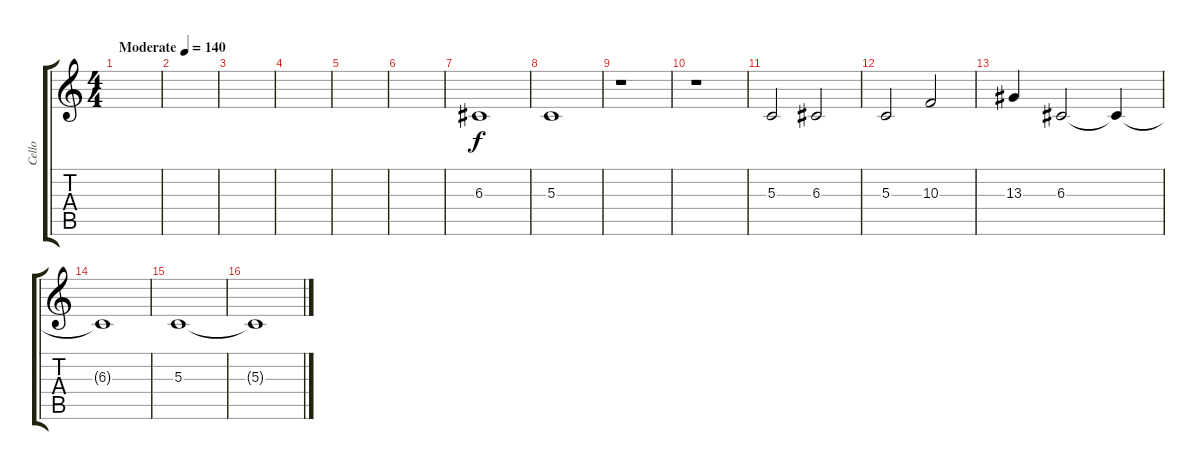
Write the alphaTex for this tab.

\track ("Cello" "Cello") {instrument cello}
\staff {score tabs}
\tuning (E4 B3 G3 D3 A2 E2) {hide}
\ts (4 4)
\tempo (140 "Moderate")
\clef g2
\ks c
|
|
|
|
|
|
6.3.1 |
5.3.1 |
r.1 |
r.1 |
5.3.2 6.3.2 |
5.3.2 10.3.2 |
13.3.4 6.3.2 6.3{t}.4 |
6.3{t}.1 |
5.3.1 |
5.3{t}.1
